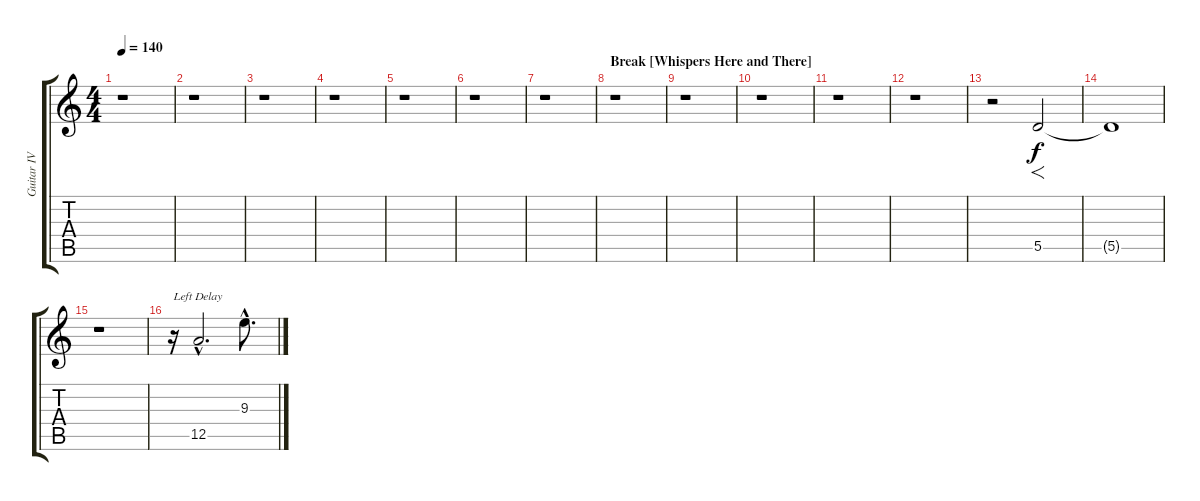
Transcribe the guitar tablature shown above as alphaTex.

\track ("Guitar IV" "Guitar IV") {instrument overdrivenguitar}
\staff {score tabs}
\tuning (E4 B3 G3 D3 A2 E2) {hide}
\ts (4 4)
\tempo 140
\clef g2
\ks c
r.1{dy f} |
r.1 |
r.1 |
r.1 |
r.1 |
r.1 |
r.1 |
\section ("" "Break [Whispers Here and There]")
r.1 |
r.1 |
r.1 |
r.1 |
r.1 |
r.2 5.5.2{f volume 13 instrument guitarharmonics} |
5.5{t}.1{volume 0} |
r.1 |
r.16{txt "Left Delay" volume 6 balance 0 instrument overdrivenguitar} 12.5{hac}.2{d} 9.3{hac}.8{d}
